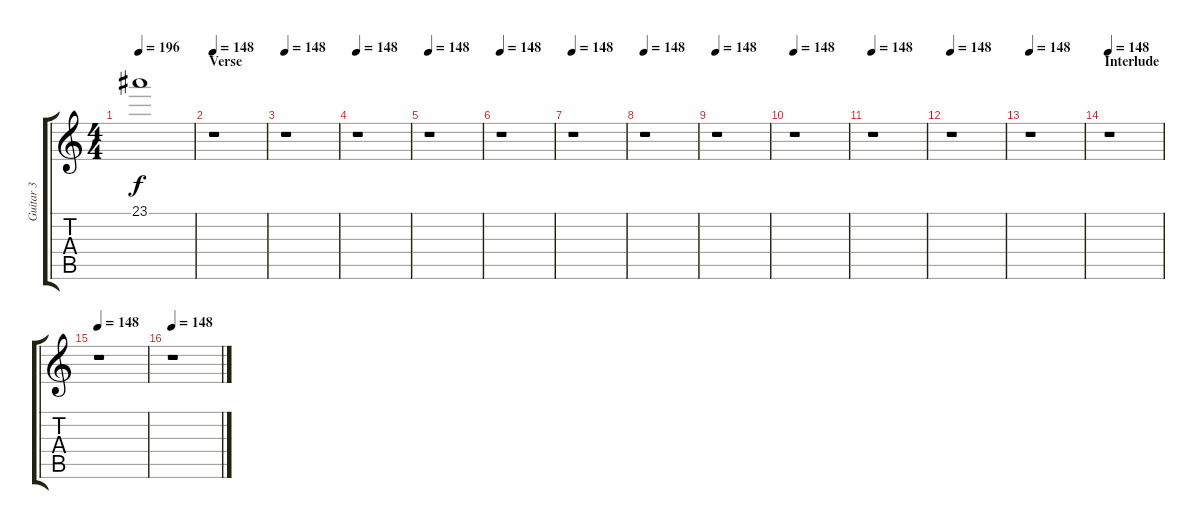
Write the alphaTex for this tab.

\track ("Guitar 3" "Guitar 3") {instrument overdrivenguitar}
\staff {score tabs}
\tuning (B3 Gb3 D3 A2 E2 B1) {hide}
\ts (4 4)
\tempo 196
\clef g2
\ks c
23.1{t}.1{dy f} |
\section ("" "Verse")
\tempo 148
r.1 |
\tempo 148
r.1 |
\tempo 148
r.1 |
\tempo 148
r.1 |
\tempo 148
r.1 |
\tempo 148
r.1 |
\tempo 148
r.1 |
\tempo 148
r.1 |
\tempo 148
r.1 |
\tempo 148
r.1 |
\tempo 148
r.1 |
\tempo 148
r.1 |
\section ("" "Interlude")
\tempo 148
r.1 |
\tempo 148
r.1 |
\tempo 148
r.1
